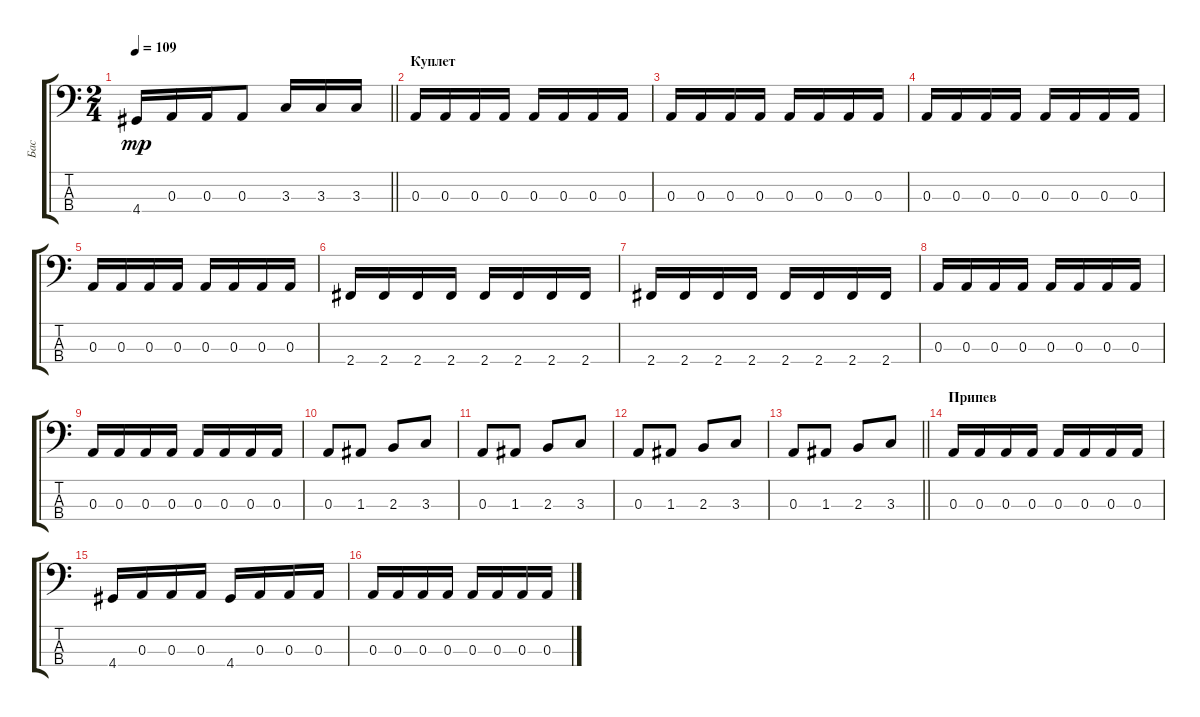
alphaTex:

\track ("Бас" "Бас") {instrument electricbassfinger}
\staff {score tabs}
\tuning (G2 D2 A1 E1) {hide}
\ts (2 4)
\tempo 109
\clef f4
\barLineRight lightlight
\ks c
4.4.16{dy mp} 0.3.16 0.3.16 0.3.8 3.3.16 3.3.16 3.3.16 |
\section ("" "Куплет")
0.3.16 0.3.16 0.3.16 0.3.16 0.3.16 0.3.16 0.3.16 0.3.16 |
0.3.16 0.3.16 0.3.16 0.3.16 0.3.16 0.3.16 0.3.16 0.3.16 |
0.3.16 0.3.16 0.3.16 0.3.16 0.3.16 0.3.16 0.3.16 0.3.16 |
0.3.16 0.3.16 0.3.16 0.3.16 0.3.16 0.3.16 0.3.16 0.3.16 |
2.4.16 2.4.16 2.4.16 2.4.16 2.4.16 2.4.16 2.4.16 2.4.16 |
2.4.16 2.4.16 2.4.16 2.4.16 2.4.16 2.4.16 2.4.16 2.4.16 |
0.3.16 0.3.16 0.3.16 0.3.16 0.3.16 0.3.16 0.3.16 0.3.16 |
0.3.16 0.3.16 0.3.16 0.3.16 0.3.16 0.3.16 0.3.16 0.3.16 |
0.3.8 1.3.8 2.3.8 3.3.8 |
0.3.8 1.3.8 2.3.8 3.3.8 |
0.3.8 1.3.8 2.3.8 3.3.8 |
\barLineRight lightlight
0.3.8 1.3.8 2.3.8 3.3.8 |
\section ("" "Припев")
0.3.16 0.3.16 0.3.16 0.3.16 0.3.16 0.3.16 0.3.16 0.3.16 |
4.4.16 0.3.16 0.3.16 0.3.16 4.4.16 0.3.16 0.3.16 0.3.16 |
0.3.16 0.3.16 0.3.16 0.3.16 0.3.16 0.3.16 0.3.16 0.3.16
